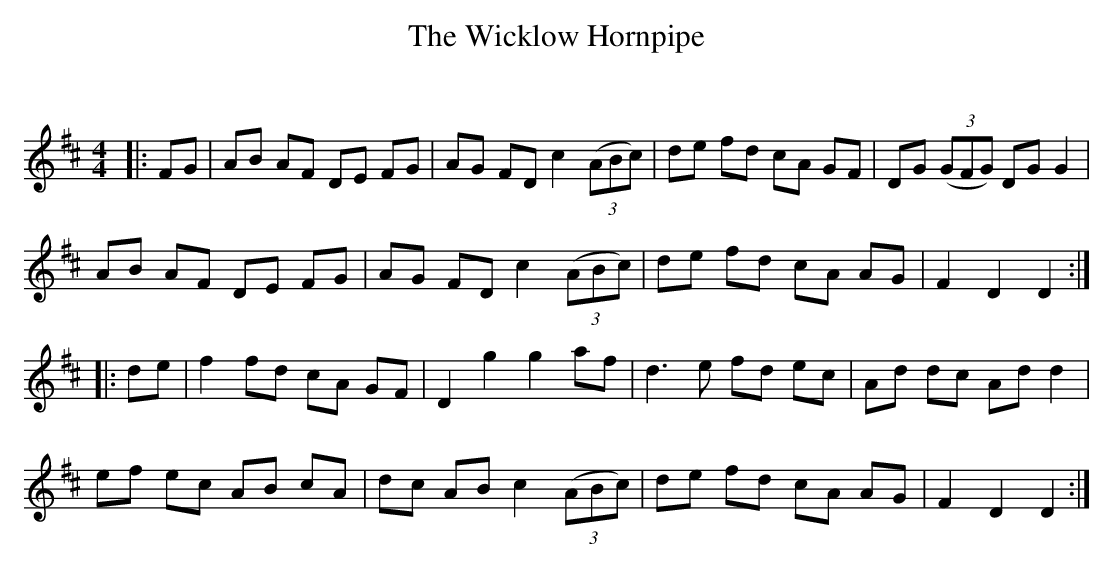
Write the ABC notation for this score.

X:1
T: The Wicklow Hornpipe
C:
Q: 232
K:D
M:4/4
L:1/8
|:FG|AB AF DE FG|AG FD c2 ((3ABc) |de fd cA GF|DG ((3GFG) DG G2|
AB AF DE FG|AG FD c2 ((3ABc) |de fd cA AG|F2 D2 D2:|
|:de|f2 fd cA GF|D2 g2 g2 af|d3e fd ec|Ad dc Ad d2|
ef ec AB cA|dc AB c2 ((3ABc) |de fd cA AG|F2 D2 D2:|
